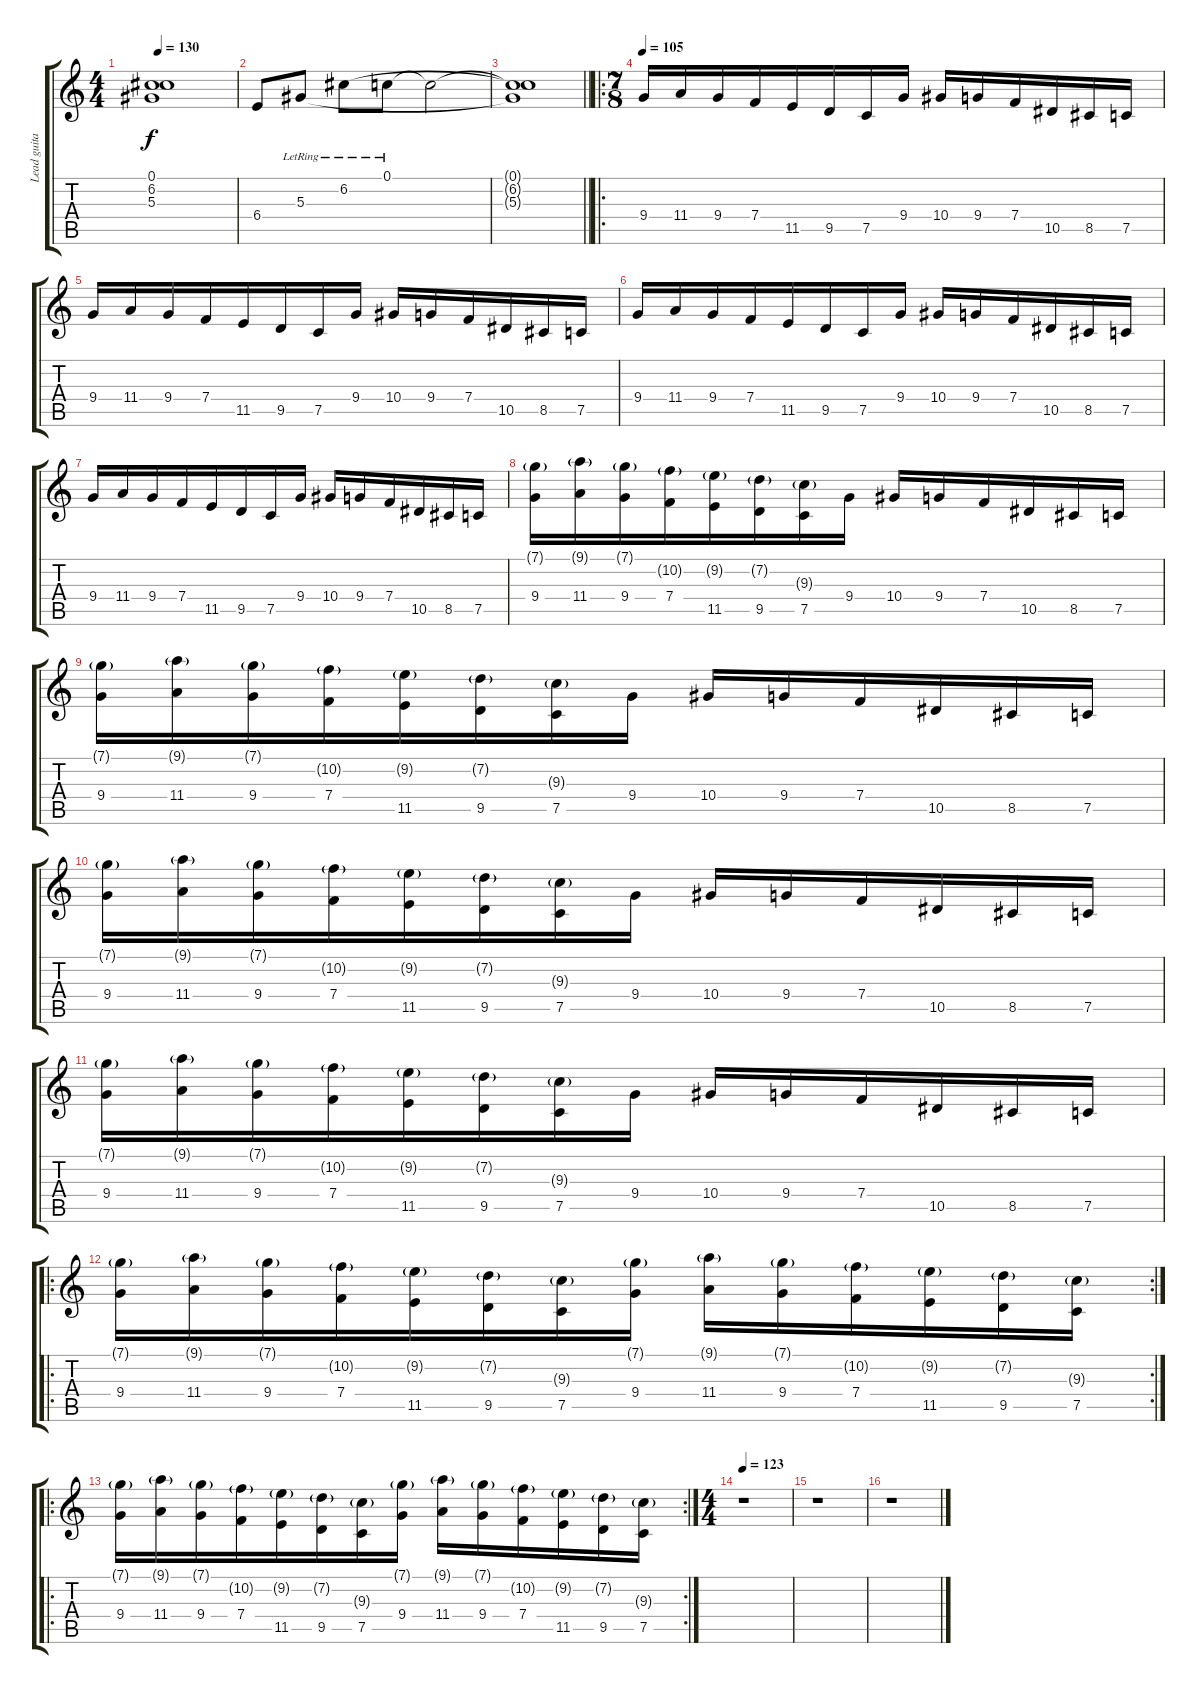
\track ("Lead guitar 2" "Lead guita") {instrument distortionguitar}
\staff {score tabs}
\tuning (C4 G3 Eb3 Bb2 F2 C2) {hide}
\ts (4 4)
\tempo 130
\clef g2
\ks c
(0.1{t} 6.2{t} 5.3{t}).1{dy f volume 5} |
6.4.8{volume 9} 5.3{lr}.8 6.2{lr}.8 0.1{lr}.8 0.1{t}.2 |
\barLineRight lightlight
(0.1{t} 6.2{t} 5.3{t}).1{volume 5} |
\ro
\ts (7 8)
\tempo 105
9.4.16{volume 14 instrument distortionguitar} 11.4.16 9.4.16 7.4.16 11.5.16 9.5.16 7.5.16 9.4.16 10.4.16 9.4.16 7.4.16 10.5.16 8.5.16 7.5.16 |
9.4.16 11.4.16 9.4.16 7.4.16 11.5.16 9.5.16 7.5.16 9.4.16 10.4.16 9.4.16 7.4.16 10.5.16 8.5.16 7.5.16 |
9.4.16 11.4.16 9.4.16 7.4.16 11.5.16 9.5.16 7.5.16 9.4.16 10.4.16 9.4.16 7.4.16 10.5.16 8.5.16 7.5.16 |
9.4.16 11.4.16 9.4.16 7.4.16 11.5.16 9.5.16 7.5.16 9.4.16 10.4.16 9.4.16 7.4.16 10.5.16 8.5.16 7.5.16 |
(7.1{g} 9.4).16 (9.1{g} 11.4).16 (7.1{g} 9.4).16 (10.2{g} 7.4).16 (9.2{g} 11.5).16 (7.2{g} 9.5).16 (9.3{g} 7.5).16 9.4.16 10.4.16 9.4.16 7.4.16 10.5.16 8.5.16 7.5.16 |
(7.1{g} 9.4).16 (9.1{g} 11.4).16 (7.1{g} 9.4).16 (10.2{g} 7.4).16 (9.2{g} 11.5).16 (7.2{g} 9.5).16 (9.3{g} 7.5).16 9.4.16 10.4.16 9.4.16 7.4.16 10.5.16 8.5.16 7.5.16 |
(7.1{g} 9.4).16 (9.1{g} 11.4).16 (7.1{g} 9.4).16 (10.2{g} 7.4).16 (9.2{g} 11.5).16 (7.2{g} 9.5).16 (9.3{g} 7.5).16 9.4.16 10.4.16 9.4.16 7.4.16 10.5.16 8.5.16 7.5.16 |
(7.1{g} 9.4).16 (9.1{g} 11.4).16 (7.1{g} 9.4).16 (10.2{g} 7.4).16 (9.2{g} 11.5).16 (7.2{g} 9.5).16 (9.3{g} 7.5).16 9.4.16 10.4.16 9.4.16 7.4.16 10.5.16 8.5.16 7.5.16 |
\ro
\rc 2
(7.1{g} 9.4).16 (9.1{g} 11.4).16 (7.1{g} 9.4).16 (10.2{g} 7.4).16 (9.2{g} 11.5).16 (7.2{g} 9.5).16 (9.3{g} 7.5).16 (7.1{g} 9.4).16 (9.1{g} 11.4).16 (7.1{g} 9.4).16 (10.2{g} 7.4).16 (9.2{g} 11.5).16 (7.2{g} 9.5).16 (9.3{g} 7.5).16 |
\ro
\rc 2
(7.1{g} 9.4).16 (9.1{g} 11.4).16 (7.1{g} 9.4).16 (10.2{g} 7.4).16 (9.2{g} 11.5).16 (7.2{g} 9.5).16 (9.3{g} 7.5).16 (7.1{g} 9.4).16 (9.1{g} 11.4).16 (7.1{g} 9.4).16 (10.2{g} 7.4).16 (9.2{g} 11.5).16 (7.2{g} 9.5).16 (9.3{g} 7.5).16 |
\ts (4 4)
\tempo 123
r.1 |
r.1 |
r.1
